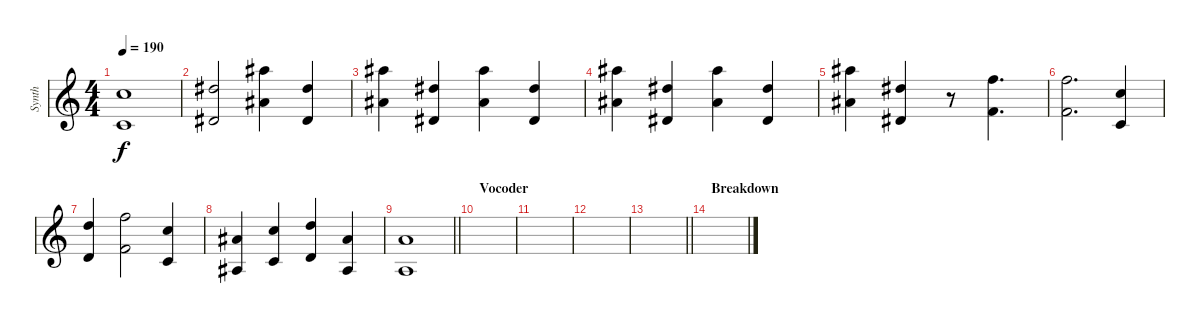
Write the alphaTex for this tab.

\track ("Synth" "Synth") {instrument lead2sawtooth}
\staff {score}
\tuning (E4 B3 G3 D3 A2 D2) {hide}
\ts (4 4)
\tempo 190
\clef g2
\ks c
(13.2 5.3).1{dy f} |
(16.2 8.3).2 (18.1 11.2).4 (16.2 8.3).4 |
(18.1 11.2).4 (16.2 8.3).4 (18.1 11.2).4 (16.2 8.3).4 |
(18.1 11.2).4 (16.2 8.3).4 (18.1 11.2).4 (16.2 8.3).4 |
(18.1 11.2).4 (16.2 8.3).4 r.8 (18.2 10.3).4{d} |
(13.1 6.2).2{d} (8.1 1.2).4 |
(10.1 3.2).4 (13.1 6.2).2 (8.1 1.2).4 |
(11.2 3.3).4 (8.1 1.2).4 (10.1 3.2).4 (11.2 3.3).4 |
\barLineRight lightlight
(10.2 2.3).1 |
\section ("" "Vocoder")
|
|
|
\barLineRight lightlight
|
\section ("" "Breakdown")
